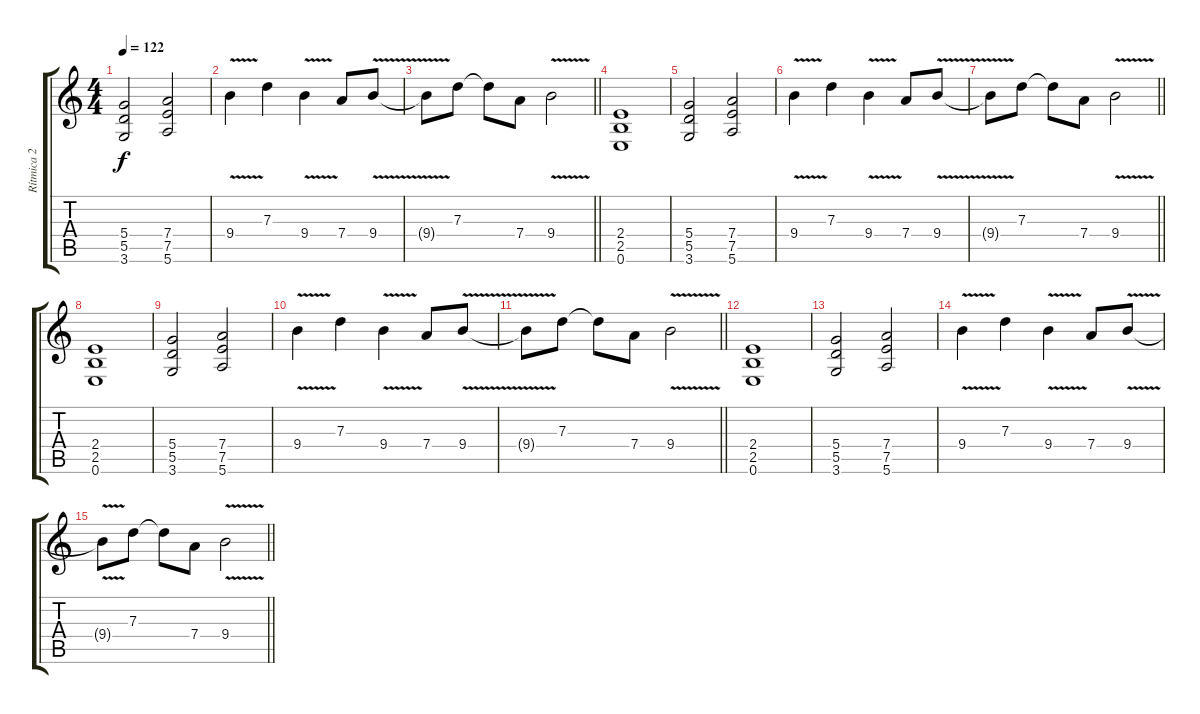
\track ("Rítmica 2" "Rítmica 2") {instrument distortionguitar}
\staff {score tabs}
\tuning (E4 B3 G3 D3 A2 E2) {hide}
\ts (4 4)
\tempo 122
\clef g2
\ks c
(5.4 5.5 3.6).2{dy f} (7.4 7.5 5.6).2 |
9.4{v}.4 7.3.4 9.4{v}.4 7.4.8 9.4{v}.8 |
\barLineRight lightlight
9.4{t}.8 7.3.8 7.3{t}.8 7.4.8 9.4{v}.2 |
(2.4 2.5 0.6).1 |
(5.4 5.5 3.6).2 (7.4 7.5 5.6).2 |
9.4{v}.4 7.3.4 9.4{v}.4 7.4.8 9.4{v}.8 |
\barLineRight lightlight
9.4{t}.8 7.3.8 7.3{t}.8 7.4.8 9.4{v}.2 |
(2.4 2.5 0.6).1 |
(5.4 5.5 3.6).2 (7.4 7.5 5.6).2 |
9.4{v}.4 7.3.4 9.4{v}.4 7.4.8 9.4{v}.8 |
\barLineRight lightlight
9.4{t}.8 7.3.8 7.3{t}.8 7.4.8 9.4{v}.2 |
(2.4 2.5 0.6).1 |
(5.4 5.5 3.6).2 (7.4 7.5 5.6).2 |
9.4{v}.4 7.3.4 9.4{v}.4 7.4.8 9.4{v}.8 |
\barLineRight lightlight
9.4{t}.8 7.3.8 7.3{t}.8 7.4.8 9.4{v}.2
